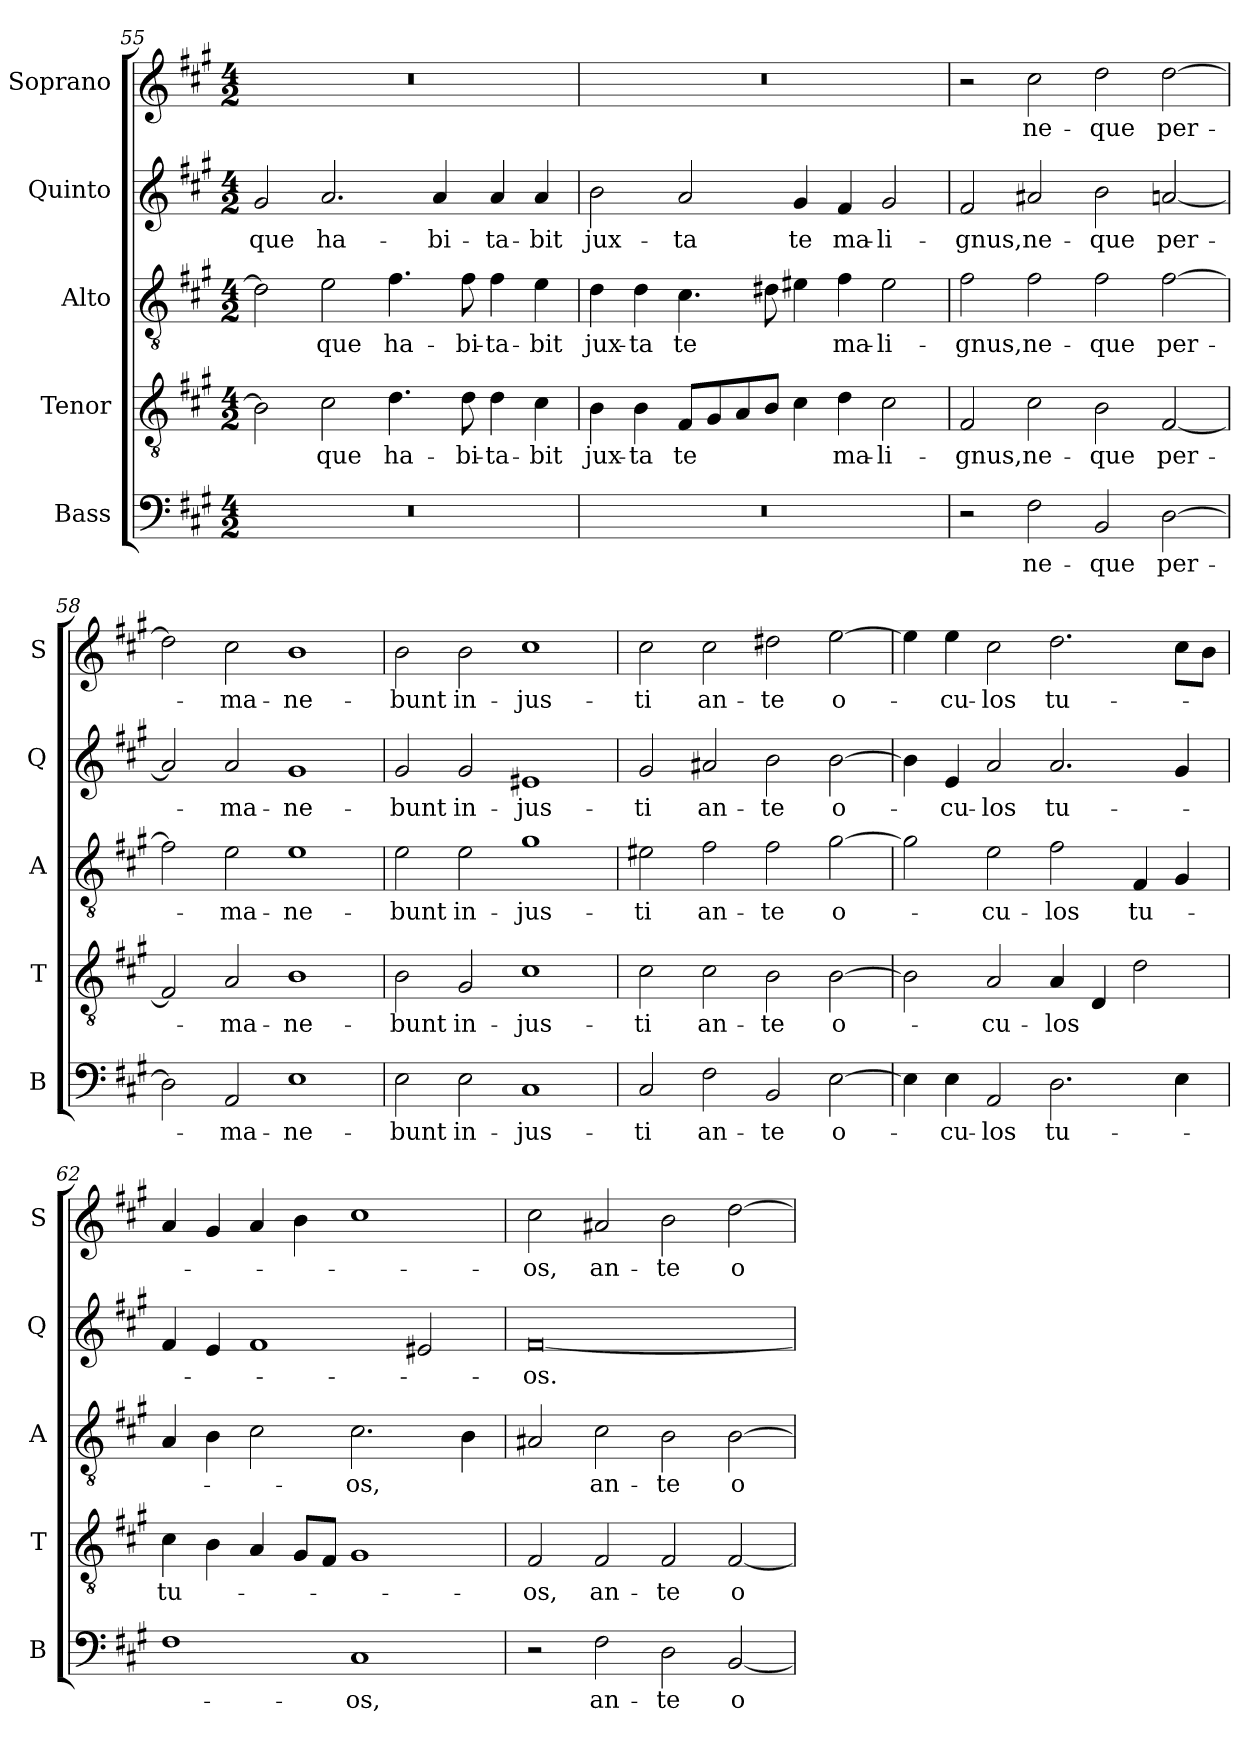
**kern	**text	**kern	**text	**kern	**text	**kern	**text	**kern	**text
*part5	*part5	*part4	*part4	*part3	*part3	*part2	*part2	*part1	*part1
*staff5	*staff5	*staff4	*staff4	*staff3	*staff3	*staff2	*staff2	*staff1	*staff1
*I"Bass	*	*I"Tenor	*	*I"Alto	*	*I"Quinto	*	*I"Soprano	*
*I'B	*	*I'T	*	*I'A	*	*I'Q	*	*I'S	*
!!LO:LB:g=z
*clefF4	*	*clefGv2	*	*clefGv2	*	*clefG2	*	*clefG2	*
*k[f#c#g#]	*	*k[f#c#g#]	*	*k[f#c#g#]	*	*k[f#c#g#]	*	*k[f#c#g#]	*
*A:	*	*A:	*	*A:	*	*A:	*	*A:	*
*M4/2	*	*M4/2	*	*M4/2	*	*M4/2	*	*M4/2	*
=55	=55	=55	=55	=55	=55	=55	=55	=55	=55
!	!	!	!	!	!	!	!LO:LY:b	!	!
0r	.	2B\]	.	2d#\]	.	2g#/	-que	0r	.
!	!	!	!LO:LY:b	!	!LO:LY:b	!	!LO:LY:b	!	!
.	.	2c#\	-que	2e\	-que	2.a/	ha-	.	.
!	!	!	!LO:LY:b	!	!LO:LY:b	!	!	!	!
.	.	4.d\	ha-	4.f#\	ha-	.	.	.	.
!	!	!	!	!	!	!	!LO:LY:b	!	!
.	.	.	.	.	.	4a/	-bi-	.	.
!	!	!	!LO:LY:b	!	!LO:LY:b	!	!	!	!
.	.	8d\	-bi-	8f#\	-bi-	.	.	.	.
!	!	!	!LO:LY:b	!	!LO:LY:b	!	!LO:LY:b	!	!
.	.	4d\	-ta-	4f#\	-ta-	4a/	-ta-	.	.
!	!	!	!LO:LY:b	!	!LO:LY:b	!	!LO:LY:b	!	!
.	.	4c#\	-bit	4e\	-bit	4a/	-bit	.	.
=56	=56	=56	=56	=56	=56	=56	=56	=56	=56
!	!	!	!LO:LY:b	!	!LO:LY:b	!	!LO:LY:b	!	!
0r	.	4B\	jux-	4d\	jux-	2b\	jux-	0r	.
!	!	!	!LO:LY:b	!	!LO:LY:b	!	!	!	!
.	.	4B\	-ta	4d\	-ta	.	.	.	.
!	!	!	!LO:LY:b	!	!LO:LY:b	!	!LO:LY:b	!	!
.	.	8F#/L	te	4.c#\	te	2a/	-ta	.	.
.	.	8G#/	.	.	.	.	.	.	.
.	.	8A/	.	.	.	.	.	.	.
.	.	8B/J	.	8d#X\	.	.	.	.	.
!	!	!	!	!	!	!	!LO:LY:b	!	!
.	.	4c#\	.	4e#X\	.	4g#/	te	.	.
!	!	!	!LO:LY:b	!	!LO:LY:b	!	!LO:LY:b	!	!
.	.	4d\	ma-	4f#\	ma-	4f#/	ma-	.	.
!	!	!	!LO:LY:b	!	!LO:LY:b	!	!LO:LY:b	!	!
.	.	2c#\	-li-	2e#\	-li-	2g#/	-li-	.	.
=57	=57	=57	=57	=57	=57	=57	=57	=57	=57
!	!	!	!LO:LY:b	!	!LO:LY:b	!	!LO:LY:b	!	!
2r	.	2F#/	-gnus,	2f#\	-gnus,	2f#/	-gnus,	2r	.
!	!LO:LY:b	!	!LO:LY:b	!	!LO:LY:b	!	!LO:LY:b	!	!LO:LY:b
2F#\	ne-	2c#\	ne-	2f#\	ne-	2a#X/	ne-	2cc#\	ne-
!	!LO:LY:b	!	!LO:LY:b	!	!LO:LY:b	!	!LO:LY:b	!	!LO:LY:b
2BB/	-que	2B\	-que	2f#\	-que	2b\	-que	2dd\	-que
!	!LO:LY:b	!	!LO:LY:b	!	!LO:LY:b	!	!LO:LY:b	!	!LO:LY:b
[2D\	per-	[2F#/	per-	[2f#\	per-	[2an/	per-	[2dd\	per-
=58	=58	=58	=58	=58	=58	=58	=58	=58	=58
2D\]	.	2F#/]	.	2f#\]	.	2a/]	.	2dd\]	.
!	!LO:LY:b	!	!LO:LY:b	!	!LO:LY:b	!	!LO:LY:b	!	!LO:LY:b
2AA/	-ma-	2A/	-ma-	2e\	-ma-	2a/	-ma-	2cc#\	-ma-
!	!LO:LY:b	!	!LO:LY:b	!	!LO:LY:b	!	!LO:LY:b	!	!LO:LY:b
1E	-ne-	1B	-ne-	1e	-ne-	1g#	-ne-	1b	-ne-
!!LO:PB:g=z
=59	=59	=59	=59	=59	=59	=59	=59	=59	=59
!	!LO:LY:b	!	!LO:LY:b	!	!LO:LY:b	!	!LO:LY:b	!	!LO:LY:b
2E\	-bunt	2B\	-bunt	2e\	-bunt	2g#/	-bunt	2b\	-bunt
!	!LO:LY:b	!	!LO:LY:b	!	!LO:LY:b	!	!LO:LY:b	!	!LO:LY:b
2E\	in-	2G#/	in-	2e\	in-	2g#/	in-	2b\	in-
!	!LO:LY:b	!	!LO:LY:b	!	!LO:LY:b	!	!LO:LY:b	!	!LO:LY:b
1C#	-jus-	1c#	-jus-	1g#	-jus-	1e#X	-jus-	1cc#	-jus-
=60	=60	=60	=60	=60	=60	=60	=60	=60	=60
!	!LO:LY:b	!	!LO:LY:b	!	!LO:LY:b	!	!LO:LY:b	!	!LO:LY:b
2C#/	-ti	2c#\	-ti	2e#X\	-ti	2g#/	-ti	2cc#\	-ti
!	!LO:LY:b	!	!LO:LY:b	!	!LO:LY:b	!	!LO:LY:b	!	!LO:LY:b
2F#\	an-	2c#\	an-	2f#\	an-	2a#X/	an-	2cc#\	an-
!	!LO:LY:b	!	!LO:LY:b	!	!LO:LY:b	!	!LO:LY:b	!	!LO:LY:b
2BB/	-te	2B\	-te	2f#\	-te	2b\	-te	2dd#X\	-te
!	!LO:LY:b	!	!LO:LY:b	!	!LO:LY:b	!	!LO:LY:b	!	!LO:LY:b
[2E\	o-	[2B\	o-	[2g#\	o-	[2b\	o-	[2ee\	o-
=61	=61	=61	=61	=61	=61	=61	=61	=61	=61
4E\]	.	2B\]	.	2g#\]	.	4b\]	.	4ee\]	.
!	!LO:LY:b	!	!	!	!	!	!LO:LY:b	!	!LO:LY:b
4E\	-cu-	.	.	.	.	4e/	-cu-	4ee\	-cu-
!	!LO:LY:b	!	!LO:LY:b	!	!LO:LY:b	!	!LO:LY:b	!	!LO:LY:b
2AA/	-los	2A/	-cu-	2e\	-cu-	2a/	-los	2cc#\	-los
!	!LO:LY:b	!	!LO:LY:b	!	!LO:LY:b	!	!LO:LY:b	!	!LO:LY:b
2.D\	tu-	4A/	-los	2f#\	-los	2.a/	tu-	2.dd\	tu-
.	.	4D/	.	.	.	.	.	.	.
!	!	!	!	!	!LO:LY:b	!	!	!	!
.	.	2d\	.	4F#/	tu-	.	.	.	.
4E\	.	.	.	4G#/	.	4g#/	.	8cc#\L	.
.	.	.	.	.	.	.	.	8b\J	.
=62	=62	=62	=62	=62	=62	=62	=62	=62	=62
!	!	!	!LO:LY:b	!	!	!	!	!	!
1F#	.	4c#\	tu-	4A/	.	4f#/	.	4a/	.
.	.	4B\	.	4B\	.	4e/	.	4g#/	.
.	.	4A/	.	2c#\	.	1f#	.	4a/	.
.	.	8G#/L	.	.	.	.	.	4b\	.
.	.	8F#/J	.	.	.	.	.	.	.
!	!LO:LY:b	!	!	!	!LO:LY:b	!	!	!	!
1C#	-os,	1G#	.	2.c#\	-os,	.	.	1cc#	.
.	.	.	.	.	.	2e#X/	.	.	.
.	.	.	.	4B\	.	.	.	.	.
!!LO:LB:g=z
=63	=63	=63	=63	=63	=63	=63	=63	=63	=63
!	!	!	!LO:LY:b	!	!	!	!LO:LY:b	!	!LO:LY:b
2r	.	2F#/	-os,	2A#X/	.	[0f#	-os.	2cc#\	-os,
!	!LO:LY:b	!	!LO:LY:b	!	!LO:LY:b	!	!	!	!LO:LY:b
2F#\	an-	2F#/	an-	2c#\	an-	.	.	2a#X/	an-
!	!LO:LY:b	!	!LO:LY:b	!	!LO:LY:b	!	!	!	!LO:LY:b
2D\	-te	2F#/	-te	2B\	-te	.	.	2b\	-te
!	!LO:LY:b	!	!LO:LY:b	!	!LO:LY:b	!	!	!	!LO:LY:b
[2BB/	o-	[2F#/	o-	[2B\	o-	.	.	[2dd\	o-
=	=	=	=	=	=	=	=	=	=
*-	*-	*-	*-	*-	*-	*-	*-	*-	*-
